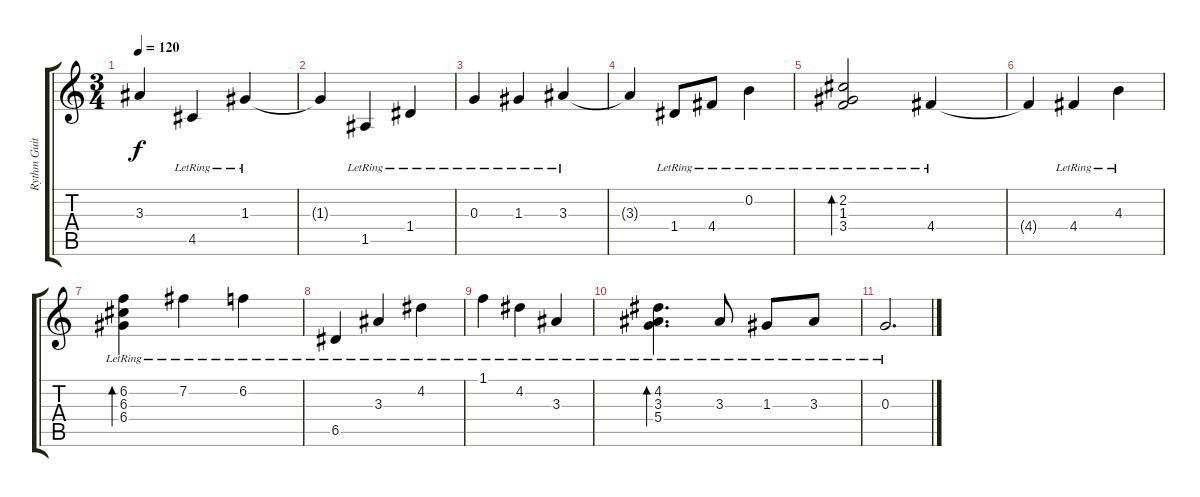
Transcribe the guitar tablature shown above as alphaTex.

\track ("Rythm Guitar" "Rythm Guit") {instrument acousticguitarnylon}
\staff {score tabs}
\tuning (E4 B3 G3 D3 A2 E2) {hide}
\ts (3 4)
\tempo 120
\clef g2
\ks c
3.3{t}.4{dy f} 4.5{lr}.4 1.3{lr}.4 |
1.3{t}.4 1.5{lr}.4 1.4{lr}.4 |
0.3{lr}.4 1.3{lr}.4 3.3{lr}.4 |
3.3{t}.4 1.4{lr}.8 4.4{lr}.8 0.2{lr}.4 |
(2.2{lr} 1.3{lr} 3.4{lr}).2{bd 120} 4.4{lr}.4 |
4.4{t}.4 4.4{lr}.4 4.3{lr}.4 |
(6.2{lr} 6.3{lr} 6.4{lr}).4{bd 120} 7.2{lr}.4 6.2{lr}.4 |
6.5{lr}.4 3.3{lr}.4 4.2{lr}.4 |
1.1{lr}.4 4.2{lr}.4 3.3{lr}.4 |
(4.2{lr} 3.3{lr} 5.4{lr}).4{d bd 120} 3.3{lr}.8 1.3{lr}.8 3.3{lr}.8 |
0.3{lr}.2{d}
